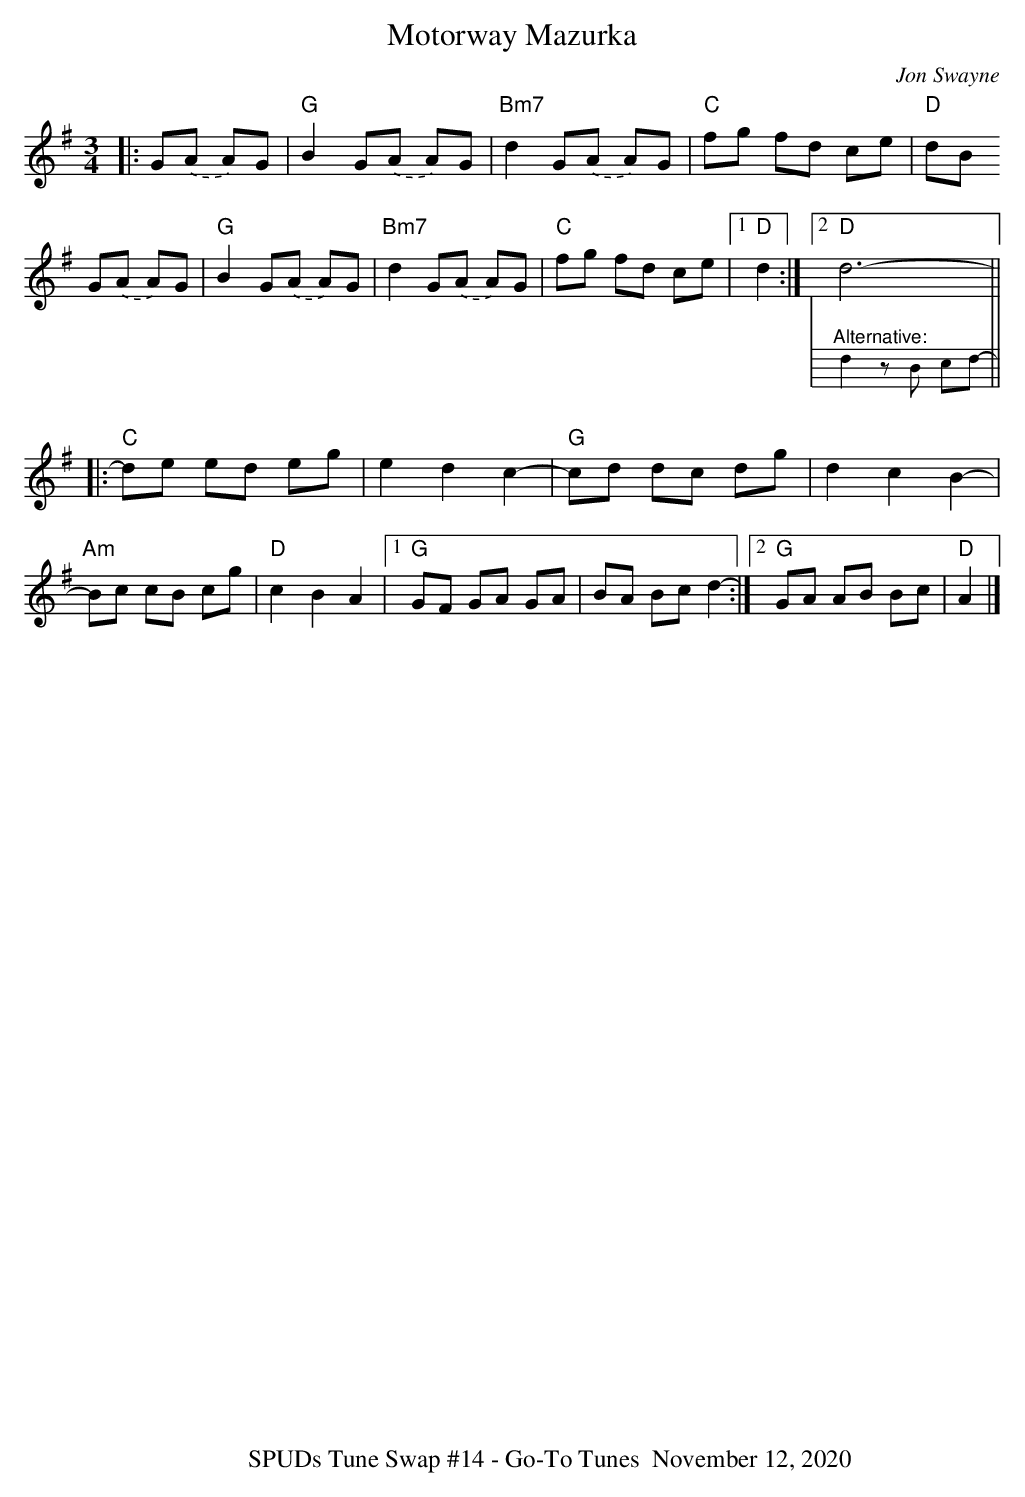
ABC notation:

X:1
T:Motorway Mazurka
C:Jon Swayne
M:3/4
L:1/8
K:G
V:1
%%score 1
|: G.(A A)G | "G"B2 G.(A A)G | "Bm7"d2 G.(A A)G | "C"fg fd ce | "D"dB
G.(A A)G | "G"B2 G.(A A)G | "Bm7"d2 G.(A A)G | "C"fg fd ce |1 "D"d2 :|\
%%score 1 | 1s
V:1
[2 "D"d6- ||
V:1s scale=0.8
|"^Alternative:"d2 zB cd- ||
%%score 1
V:1
|: "C"de ed eg | e2d2c2- | "G"cd dc dg | d2c2B2- |
"Am"Bc cB cg | "D"c2 B2 A2 |1 "G"GF GA GA | BA Bc d2- :|2 "G"GA AB Bc | "D"A2 |]
